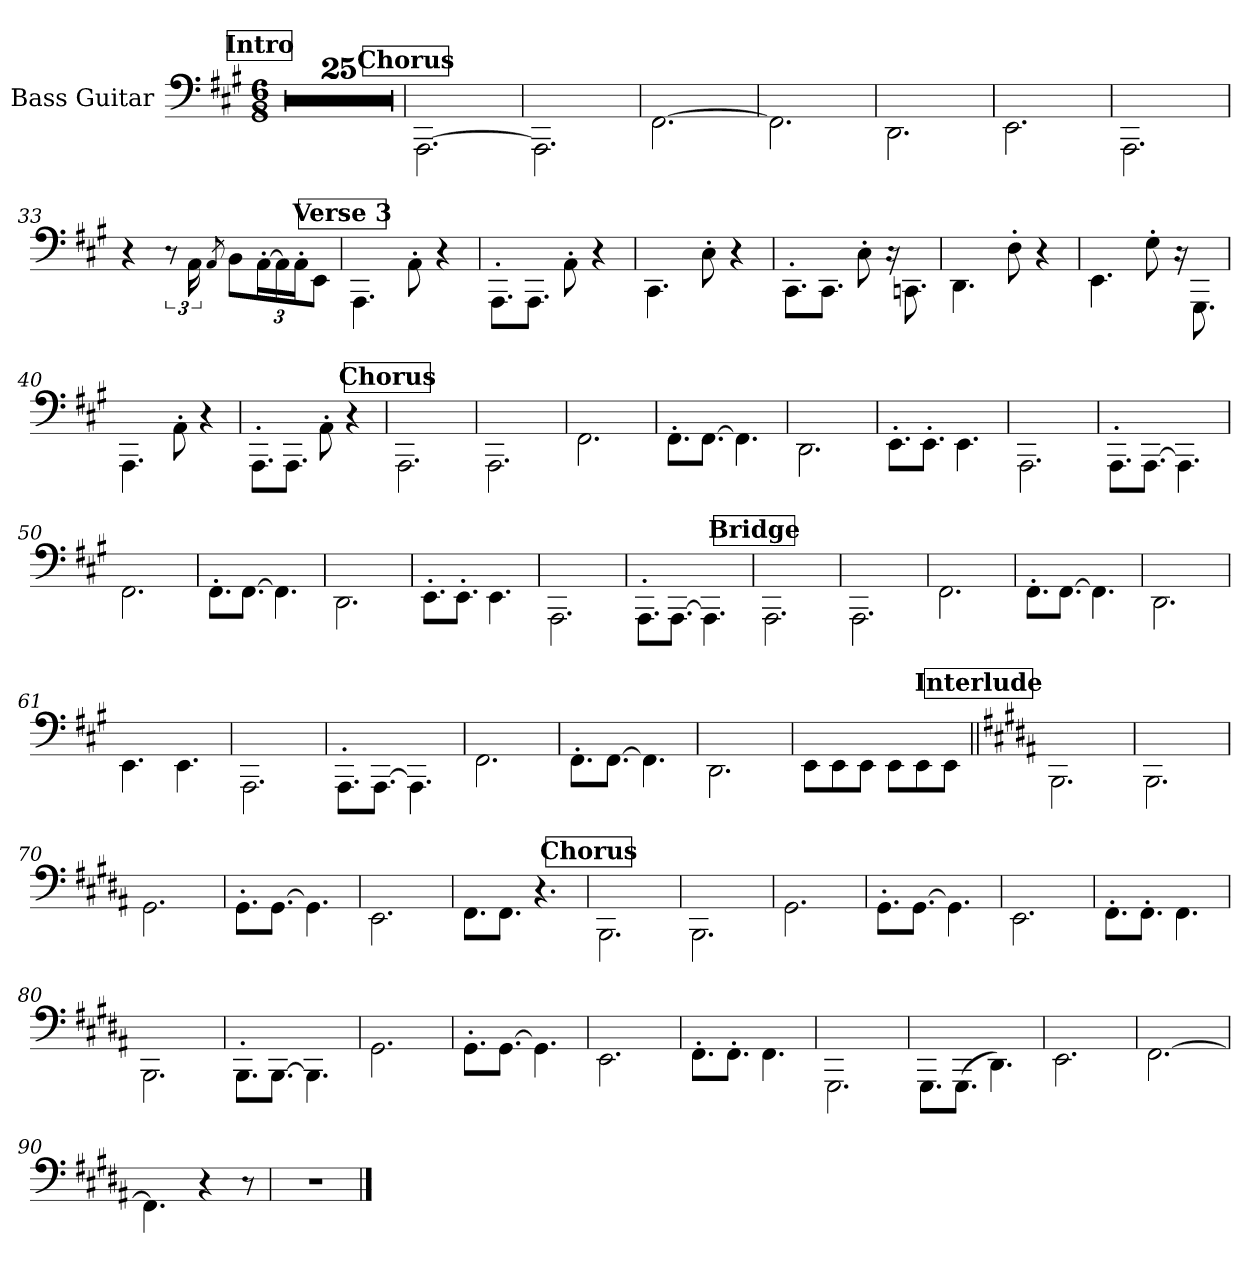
**kern
*part1
*staff1
*I"Bass Guitar
*I'B. Guit.
*stria4
*
*ITrd7c12
*k[f#c#g#]
*M6/8
*MM79
!!LO:REH:place=s1:a:B:fs=14:t=Intro
=1
2.r
=2
2.r
=3
2.r
=4
2.r
=5
2.r
=6
2.r
=7
2.r
=8
2.r
=9
2.r
!!LO:REH:place=s1:a:B:fs=14:t=Verse 1
=10
2.r
=11
2.r
=12
2.r
=13
2.r
=14
2.r
=15
2.r
=16
2.r
=17
2.r
!!LO:REH:place=s1:B:fs=14:t=Verse 2
=18
2.r
=19
2.r
=20
2.r
=21
2.r
=22
2.r
=23
2.r
=24
2.r
=25
2.r
!!LO:REH:place=s1:a:B:fs=14:t=Chorus
=26
[2.AAAA\
=27
2.AAAA\]
=28
[2.FFF#\
=29
2.FFF#\]
=30
2.DDD\
=31
2.EEE\
=32
2.AAAA\
!!LO:LB:g=z
=33
4r
12r
24AAA\
8qAAA/
8BBB\L
*Xbrackettup
[24AAA'\L
24AAA\]
24AAA'\J
8EEE\J
!!LO:REH:place=s1:a:B:fs=14:t=Verse 3
=34
4.AAAA\
8AAA'\
4r
=35
8.AAAA'\L
8.AAAA\J
8AAA'\
4r
=36
4.CCC#\
8CC#'\
4r
=37
8.CCC#'\L
8.CCC#\J
8CC#'\
16r
8.CCC\
=38
4.DDD\
8DD'\
4r
=39
4.EEE\
8EE'\
16r
8.GGGG#\
=40
4.AAAA\
8AAA'\
4r
!!LO:LB:g=z
=41
8.AAAA'\L
8.AAAA\J
8AAA'\
4r
!!LO:REH:place=s1:a:B:fs=14:t=Chorus
=42
2.AAAA\
=43
2.AAAA\
=44
2.FFF#\
=45
8.FFF#'\L
[8.FFF#\J
4.FFF#\]
=46
2.DDD\
=47
8.EEE'\L
8.EEE'\J
4.EEE\
=48
2.AAAA\
=49
8.AAAA'\L
[8.AAAA\J
4.AAAA\]
=50
2.FFF#\
=51
8.FFF#'\L
[8.FFF#\J
4.FFF#\]
=52
2.DDD\
=53
8.EEE'\L
8.EEE'\J
4.EEE\
!!LO:LB:g=z
=54
2.AAAA\
=55
8.AAAA'\L
[8.AAAA\J
4.AAAA\]
!!LO:REH:place=s1:a:B:fs=14:t=Bridge
=56
2.AAAA\
=57
2.AAAA\
=58
2.FFF#\
=59
8.FFF#'\L
[8.FFF#\J
4.FFF#\]
=60
2.DDD\
=61
4.EEE\
4.EEE\
=62
2.AAAA\
=63
8.AAAA'\L
[8.AAAA\J
4.AAAA\]
=64
2.FFF#\
=65
8.FFF#'\L
[8.FFF#\J
4.FFF#\]
=66
2.DDD\
!!LO:LB:g=z
=67
8EEE\L
8EEE\
8EEE\J
8EEE\L
8EEE\
8EEE\J
!!LO:REH:place=s1:a:B:fs=14:t=Interlude
=68||
*k[f#c#g#d#a#]
2.BBBB\
=69
2.BBBB\
=70
2.GGG#\
=71
8.GGG#'\L
[8.GGG#\J
4.GGG#\]
=72
2.EEE\
=73
8.FFF#\L
8.FFF#\J
4.r
!!LO:REH:place=s1:a:B:fs=14:t=Chorus
=74
2.BBBB\
=75
2.BBBB\
=76
2.GGG#\
=77
8.GGG#'\L
[8.GGG#\J
4.GGG#\]
=78
2.EEE\
!!LO:LB:g=z
=79
8.FFF#'\L
8.FFF#'\J
4.FFF#\
=80
2.BBBB\
=81
8.BBBB'\L
[8.BBBB\J
4.BBBB\]
=82
2.GGG#\
=83
8.GGG#'\L
[8.GGG#\J
4.GGG#\]
=84
2.EEE\
=85
8.FFF#'\L
8.FFF#'\J
4.FFF#\
=86
2.GGGG#\
=87
8.GGGG#\L
(>8.GGGG#\J
4.DDD#\)
=88
2.EEE\
=89
[2.FFF#\
=90
4.FFF#\]
4r
8r
!!LO:LB:g=z
=91
2.r
==
*-
